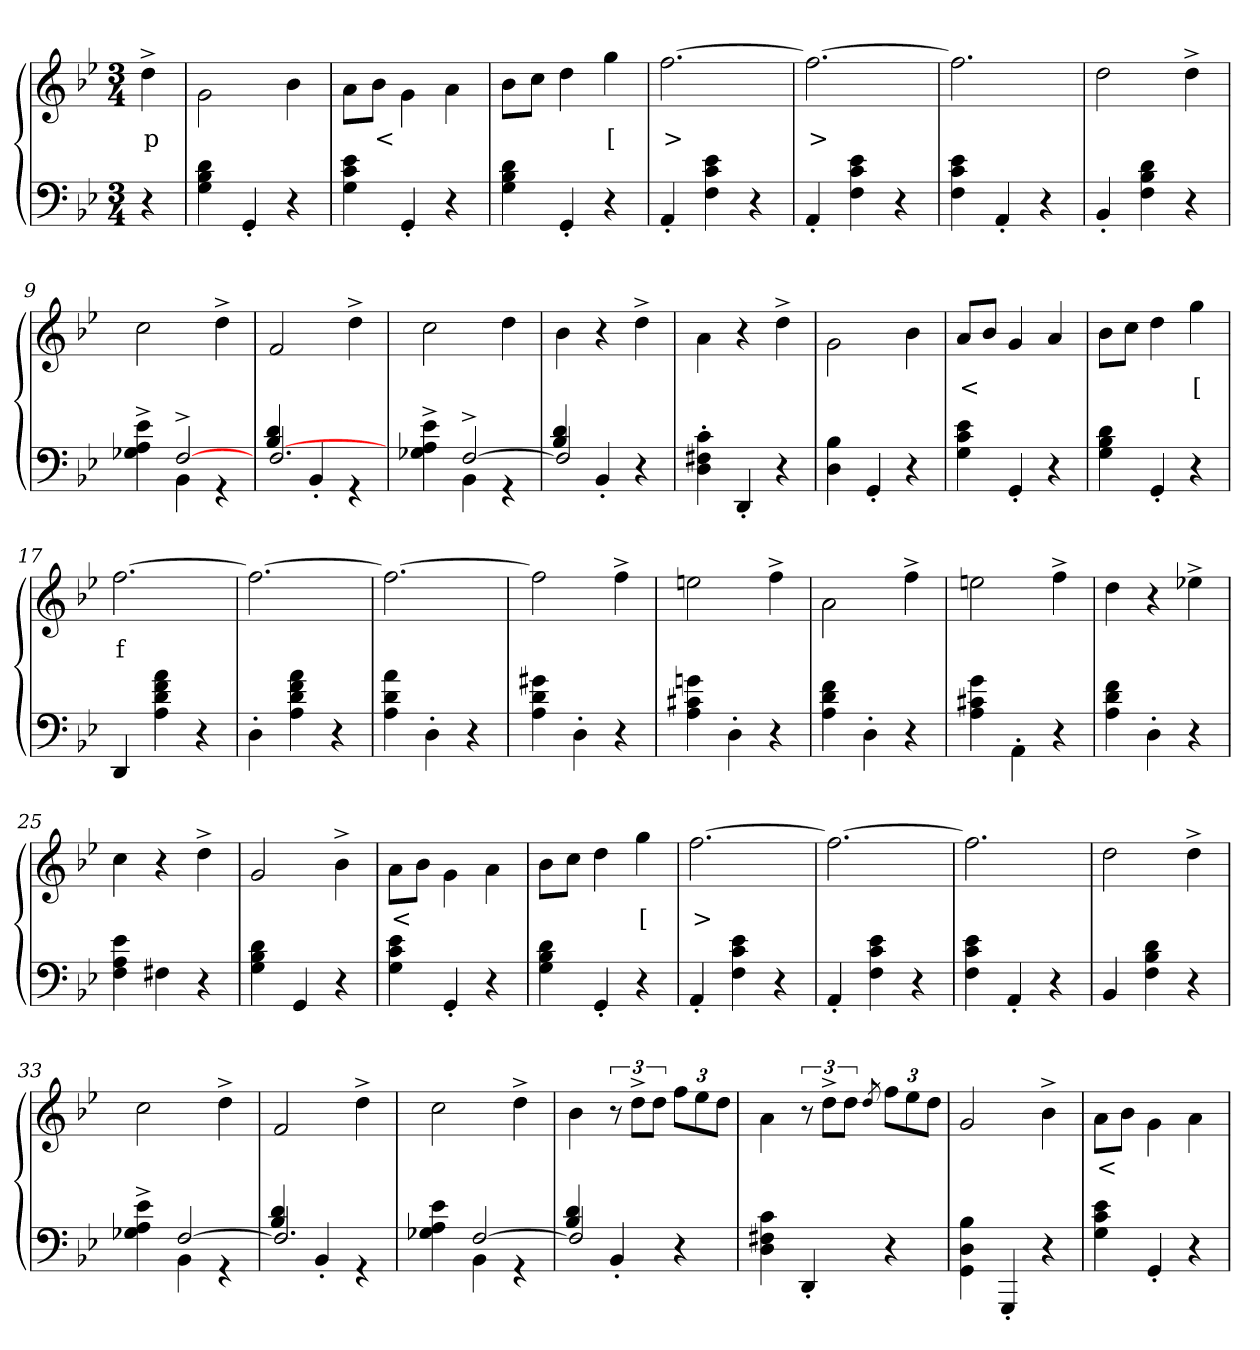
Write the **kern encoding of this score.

**kern	**kern	**text
*part2	*part1	*part1
*staff2	*staff1	*staff1
*clefF4	*clefG2	*
*k[b-e-]	*k[b-e-]	*
*M3/4	*M3/4	*
=1	=1	=1
4r	4dd^>	p
=2	=2	=2
4d 4B- 4G	2g\	.
4GG'>	.	.
4r	4b-	.
=3	=3	=3
4e- 4c 4G	8a\L	.
.	8b-\J	<
4GG'>	4g\	.
4r	4a\	.
=4	=4	=4
4d 4B- 4G	8b-L	.
.	8ccJ	.
4GG'>	4dd	.
4r	4gg	[
=5	=5	=5
4AA'>	[2.ff	>
4e- 4c 4F	.	.
4r	.	.
=6	=6	=6
4AA'>	2.ff_	>
4e- 4c 4F	.	.
4r	.	.
=7	=7	=7
4e- 4c 4F	2.ff]	.
4AA'>	.	.
4r	.	.
=8	=8	=8
4BB-'>/	2dd	.
4d 4B- 4F	.	.
4r	4dd^>	.
=9	=9	=9
*^	*	*
4ryy	4e-^> 4A^> 4G-X^>	2cc	.
[2F^>	4BB-	.	.
.	4r	4dd^>	.
=10	=10	=10	=10
[2.F	4d/ 4B-/	2f	.
.	4BB-'>/	.	.
.	4r	4dd^>	.
=11	=11	=11	=11
4ryy	4e-^> 4A^> 4G-X^>	2cc	.
[2F^>	4BB-	.	.
.	4r	4dd	.
=12	=12	=12	=12
2F]	4d/ 4B-/	4b-	.
.	4BB-'>/	4r	.
4ryy	4r	4dd^>	.
*v	*v	*	*
=13	=13	=13
4c'> 4F#X'> 4D'>	4a\	.
4DD'>	4r	.
4r	4dd^>	.
=14	=14	=14
4B- 4D	2g\	.
4GG'>	.	.
4r	4b-	.
=15	=15	=15
4e- 4c 4G	8a/L	<
.	8b-/J	.
4GG'>	4g/	.
4r	4a/	.
=16	=16	=16
4d 4B- 4G	8b-L	.
.	8ccJ	.
4GG'>	4dd	.
4r	4gg	[
=17	=17	=17
4DD	[2.ff	f
4a 4f 4d 4A	.	.
4r	.	.
=18	=18	=18
4D'>	2.ff_	.
4a 4f 4d 4A	.	.
4r	.	.
=19	=19	=19
4a 4d 4A	2.ff_	.
4D'>	.	.
4r	.	.
=20	=20	=20
4g#X 4d 4A	2ff]	.
4D'>	.	.
4r	4ff^>	.
=21	=21	=21
4gn 4c#X 4A	2een	.
4D'>	.	.
4r	4ff^>	.
=22	=22	=22
4f 4d 4A	2a\	.
4D'>	.	.
4r	4ff^>	.
=23	=23	=23
4g 4c#X 4A	2een	.
4AA'>\	.	.
4r	4ff^>	.
=24	=24	=24
4f 4d 4A	4dd	.
4D'>	4r	.
4r	4ee-X^>	.
=25	=25	=25
4e- 4A 4F	4cc	.
4F#X	4r	.
4r	4dd^>	.
=26	=26	=26
4d 4B- 4G	2g/	.
4GG	.	.
4r	4b-^>	.
=27	=27	=27
4e- 4c 4G	8a\L	<
.	8b-\J	.
4GG'>	4g\	.
4r	4a\	.
=28	=28	=28
4d 4B- 4G	8b-L	.
.	8ccJ	.
4GG'>	4dd	.
4r	4gg	[
=29	=29	=29
4AA'>	[2.ff	>
4e- 4c 4F	.	.
4r	.	.
=30	=30	=30
4AA'>	2.ff_	.
4e- 4c 4F	.	.
4r	.	.
=31	=31	=31
4e- 4c 4F	2.ff]	.
4AA'>	.	.
4r	.	.
=32	=32	=32
4BB-/	2dd	.
4d 4B- 4F	.	.
4r	4dd^>	.
=33	=33	=33
*^	*	*
4ryy	4e-^> 4A^> 4G-X^>	2cc	.
[2F	4BB-	.	.
.	4r	4dd^>	.
=34	=34	=34	=34
2.F]	4d/ 4B-/	2f	.
.	4BB-'>/	.	.
.	4r	4dd^>	.
=35	=35	=35	=35
4e- 4A 4G-X\	4ryy	2cc	.
[2F	4BB-	.	.
.	4r	4dd^>	.
=36	=36	=36	=36
2F]	4d/ 4B-/	4b-	.
.	4BB-'>/	12r	.
.	.	12dd^>L	.
.	.	12ddJ	.
4r	4ryy	12ffL	.
.	.	12ee-	.
.	.	12ddJ	.
*v	*v	*	*
=37	=37	=37
4c 4F#X 4D	4a\	.
4DD'>	12r	.
.	12dd^>L	.
.	12ddJ	.
.	8qdd/	.
4r	12ffL	.
.	12ee-	.
.	12ddJ	.
=38	=38	=38
4B- 4D 4GG	2g/	.
4GGG'>	.	.
4r	4b-^>	.
=39	=39	=39
4e- 4c 4G	8a\L	<
.	8b-\J	.
4GG'>	4g\	.
4r	4a\	.
=	=	=
*-	*-	*-
